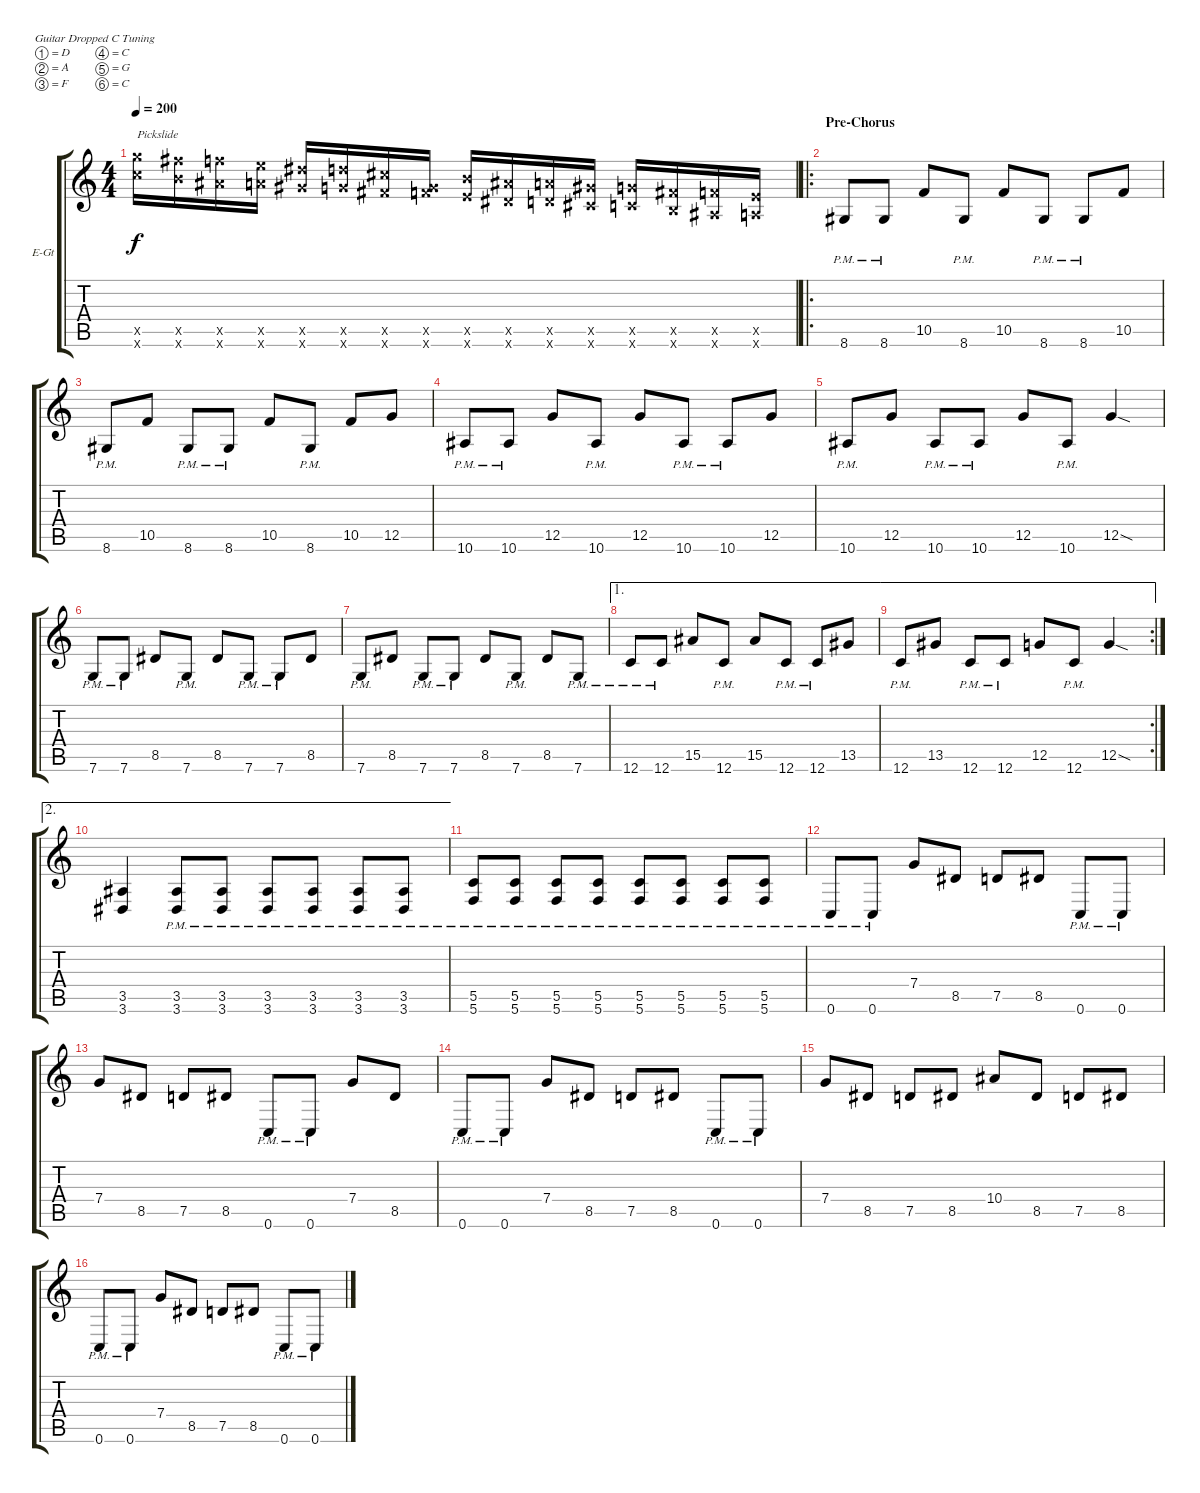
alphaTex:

\defaultSystemsLayout 4
\bracketExtendMode groupsimilarinstruments
\firstSystemTrackNameOrientation horizontal
\otherSystemsTrackNameOrientation horizontal
\track ("Guitar 1" "E-Gt") {instrument distortionguitar}
\staff {score tabs}
\tuning (D4 A3 F3 C3 G2 C2)
\ts (4 4)
\tempo 200
\clef g2
\ks c
(24.6{x} 24.5{x}).16{txt "Pickslide" dy f} (23.6{x} 23.5{x}).16 (22.6{x} 22.5{x}).16 (21.6{x} 21.5{x}).16 (20.6{x} 20.5{x}).16 (19.6{x} 19.5{x}).16 (18.6{x} 18.5{x}).16 (17.6{x} 12.5{x}).16 (16.6{x} 16.5{x}).16 (15.6{x} 15.5{x}).16 (14.6{x} 14.5{x}).16 (13.6{x} 13.5{x}).16 (12.6{x} 12.5{x}).16 (11.6{x} 11.5{x}).16 (10.6{x} 10.5{x}).16 (9.6{x} 9.5{x}).16 |
\ro
\section ("" "Pre-Chorus")
8.6{pm}.8 8.6{pm}.8 10.5.8 8.6{pm}.8 10.5.8 8.6{pm}.8 8.6{pm}.8 10.5.8 |
8.6{pm}.8 10.5.8 8.6{pm}.8 8.6{pm}.8 10.5.8 8.6{pm}.8 10.5.8 12.5.8 |
10.6{pm}.8 10.6{pm}.8 12.5.8 10.6{pm}.8 12.5.8 10.6{pm}.8 10.6{pm}.8 12.5.8 |
10.6{pm}.8 12.5.8 10.6{pm}.8 10.6{pm}.8 12.5.8 10.6{pm}.8 12.5{sod}.4 |
7.6{pm}.8 7.6{pm}.8 8.5.8 7.6{pm}.8 8.5.8 7.6{pm}.8 7.6{pm}.8 8.5.8 |
7.6{pm}.8 8.5.8 7.6{pm}.8 7.6{pm}.8 8.5.8 7.6{pm}.8 8.5.8 7.6{pm}.8 |
\ae 1
12.6{pm}.8 12.6{pm}.8 15.5.8 12.6{pm}.8 15.5.8 12.6{pm}.8 12.6{pm}.8 13.5.8 |
\ae 1
\rc 2
12.6{pm}.8 13.5.8 12.6{pm}.8 12.6{pm}.8 12.5.8 12.6{pm}.8 12.5{sod}.4 |
\ae 2
(3.6 3.5).4 (3.5{pm} 3.6{pm}).8 (3.5{pm} 3.6{pm}).8 (3.5{pm} 3.6{pm}).8 (3.5{pm} 3.6{pm}).8 (3.5{pm} 3.6{pm}).8 (3.5{pm} 3.6{pm}).8 |
(5.5{pm} 5.6{pm}).8 (5.5{pm} 5.6{pm}).8 (5.5{pm} 5.6{pm}).8 (5.5{pm} 5.6{pm}).8 (5.5{pm} 5.6{pm}).8 (5.5{pm} 5.6{pm}).8 (5.5{pm} 5.6{pm}).8 (5.5{pm} 5.6{pm}).8 |
0.6{pm}.8 0.6{pm}.8 7.4.8 8.5.8 7.5.8 8.5.8 0.6{pm}.8 0.6{pm}.8 |
7.4.8 8.5.8 7.5.8 8.5.8 0.6{pm}.8 0.6{pm}.8 7.4.8 8.5.8 |
0.6{pm}.8 0.6{pm}.8 7.4.8 8.5.8 7.5.8 8.5.8 0.6{pm}.8 0.6{pm}.8 |
7.4.8 8.5.8 7.5.8 8.5.8 10.4.8 8.5.8 7.5.8 8.5.8 |
0.6{pm}.8 0.6{pm}.8 7.4.8 8.5.8 7.5.8 8.5.8 0.6{pm}.8 0.6{pm}.8
